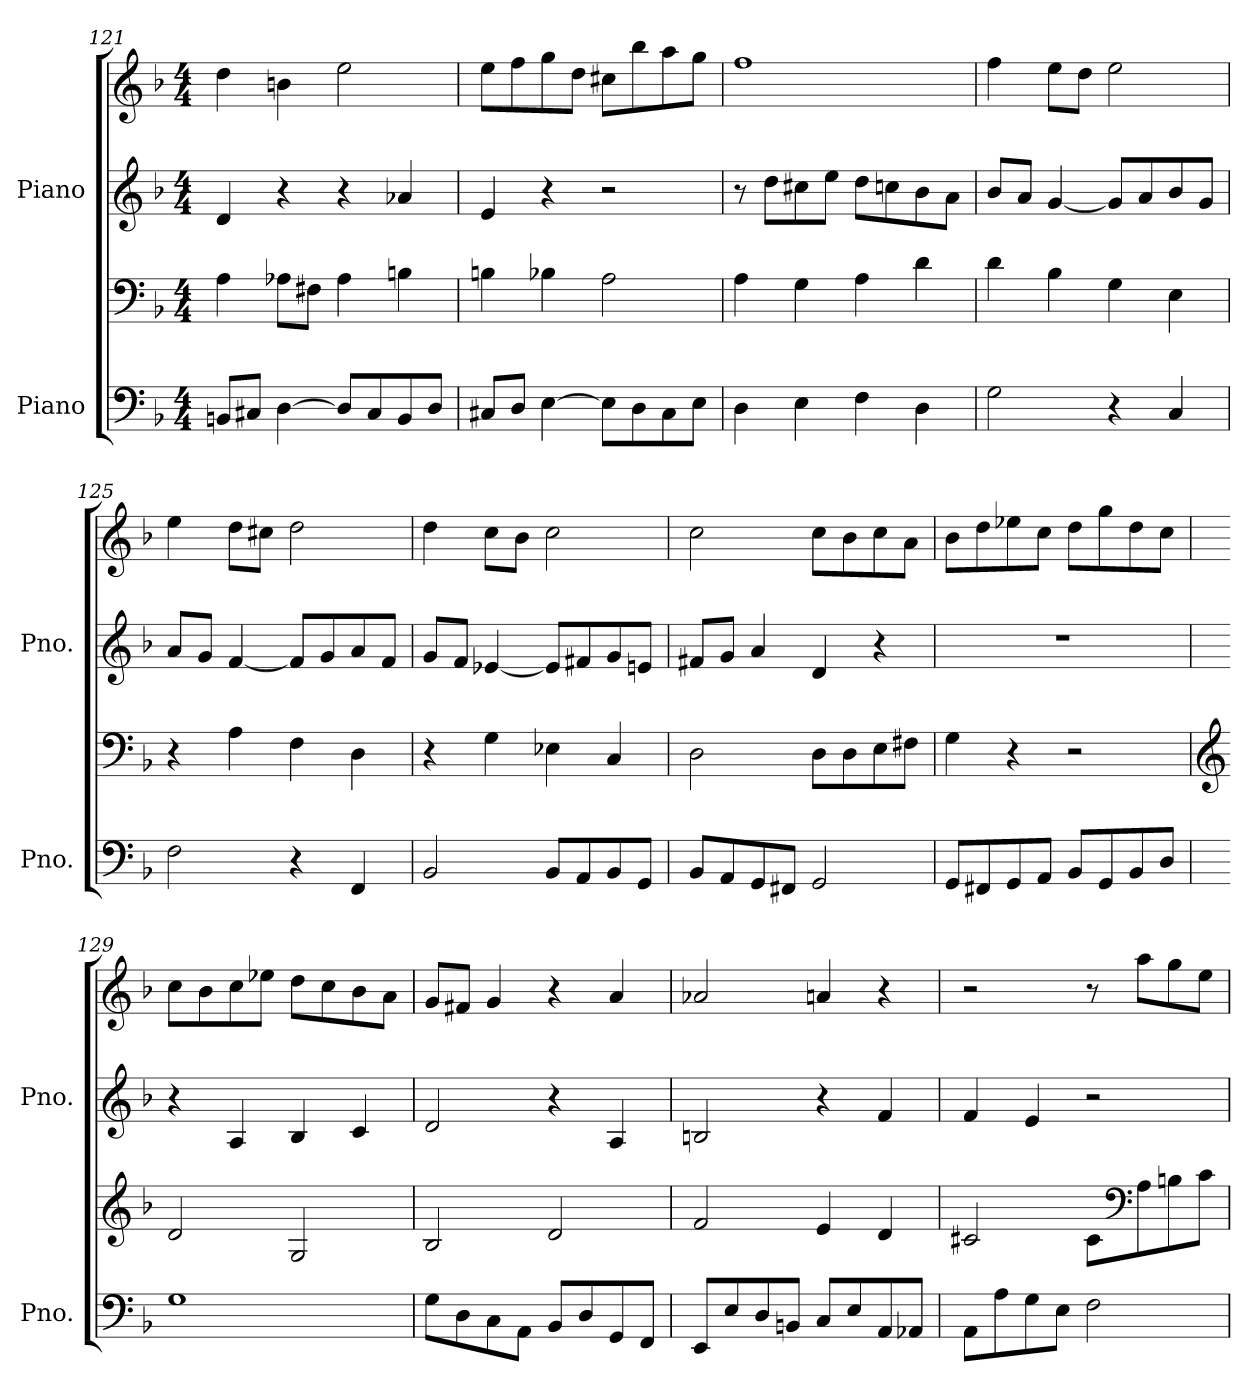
**kern	**kern	**kern	**kern
*part2	*part2	*part1	*part1
*staff4	*staff3	*staff2	*staff1
*I"Piano	*	*I"Piano	*
*I'Pno.	*	*I'Pno.	*
*clefF4	*clefF4	*clefG2	*clefG2
*k[b-]	*k[b-]	*k[b-]	*k[b-]
*M4/4	*M4/4	*M4/4	*M4/4
=121	=121	=121	=121
8BBn/L	4A\	4d/	4dd\
8C#X/J	.	.	.
[4D\	8A-X\L	4r	4bn\
.	8F#X\J	.	.
8D/L]	4A-\	4r	2ee\
8C#/	.	.	.
8BB/	4Bn\	4a-X/	.
8D/J	.	.	.
=122	=122	=122	=122
8C#X/L	4Bn\	4e/	8ee\L
8D/J	.	.	8ff\
[4E\	4B-X\	4r	8gg\
.	.	.	8dd\J
8E\L]	2A\	2r	8cc#X\L
8D\	.	.	8bb-\
8C#\	.	.	8aa\
8E\J	.	.	8gg\J
!!LO:LB:g=z
=123	=123	=123	=123
4D\	4A\	8r	1ff
.	.	8dd\L	.
4E\	4G\	8cc#X\	.
.	.	8ee\J	.
4F\	4A\	8dd\L	.
.	.	8ccn\	.
4D\	4d\	8b-\	.
.	.	8a\J	.
=124	=124	=124	=124
2G\	4d\	8b-/L	4ff\
.	.	8a/J	.
.	4B-\	[4g/	8ee\L
.	.	.	8dd\J
4r	4G\	8g/L]	2ee\
.	.	8a/	.
4C/	4E\	8b-/	.
.	.	8g/J	.
=125	=125	=125	=125
2F\	4r	8a/L	4ee\
.	.	8g/J	.
.	4A\	[4f/	8dd\L
.	.	.	8cc#X\J
4r	4F\	8f/L]	2dd\
.	.	8g/	.
4FF/	4D\	8a/	.
.	.	8f/J	.
=126	=126	=126	=126
2BB-/	4r	8g/L	4dd\
.	.	8f/J	.
.	4G\	[4e-X/	8cc\L
.	.	.	8b-\J
8BB-/L	4E-X\	8e-/L]	2cc\
8AA/	.	8f#X/	.
8BB-/	4C/	8g/	.
8GG/J	.	8en/J	.
!!LO:LB:g=z
=127	=127	=127	=127
8BB-/L	2D\	8f#X/L	2cc\
8AA/	.	8g/J	.
8GG/	.	4a/	.
8FF#X/J	.	.	.
2GG/	8D\L	4d/	8cc\L
.	8D\	.	8b-\
.	8E\	4r	8cc\
.	8F#X\J	.	8a\J
=128	=128	=128	=128
8GG/L	4G\	1r	8b-\L
8FF#X/	.	.	8dd\
8GG/	4r	.	8ee-X\
8AA/J	.	.	8cc\J
8BB-/L	2r	.	8dd\L
8GG/	.	.	8gg\
8BB-/	.	.	8dd\
8D/J	.	.	8cc\J
=129	=129	=129	=129
*	*clefG2	*	*
1G	2d/	4r	8cc\L
.	.	.	8b-\
.	.	4A/	8cc\
.	.	.	8ee-X\J
.	2G/	4B-/	8dd\L
.	.	.	8cc\
.	.	4c/	8b-\
.	.	.	8a\J
=130	=130	=130	=130
8G\L	2B-/	2d/	8g/L
8D\	.	.	8f#X/J
8C\	.	.	4g/
8AA\J	.	.	.
8BB-/L	2d/	4r	4r
8D/	.	.	.
8GG/	.	4A/	4a/
8FF/J	.	.	.
!!LO:PB:g=z
=131	=131	=131	=131
8EE/L	2f/	2Bn/	2a-X/
8E/	.	.	.
8D/	.	.	.
8BBn/J	.	.	.
8C/L	4e/	4r	4an/
8E/	.	.	.
8AA/	4d/	4f/	4r
8AA-X/J	.	.	.
=132	=132	=132	=132
8AA\L	2c#X/	4f/	2r
8A\	.	.	.
8G\	.	4e/	.
8E\J	.	.	.
2F\	8c#\L	2r	8r
*	*clefF4	*	*
.	8A\	.	8aa\L
.	8Bn\	.	8gg\
.	8c#\J	.	8ee\J
=	=	=	=
*-	*-	*-	*-
